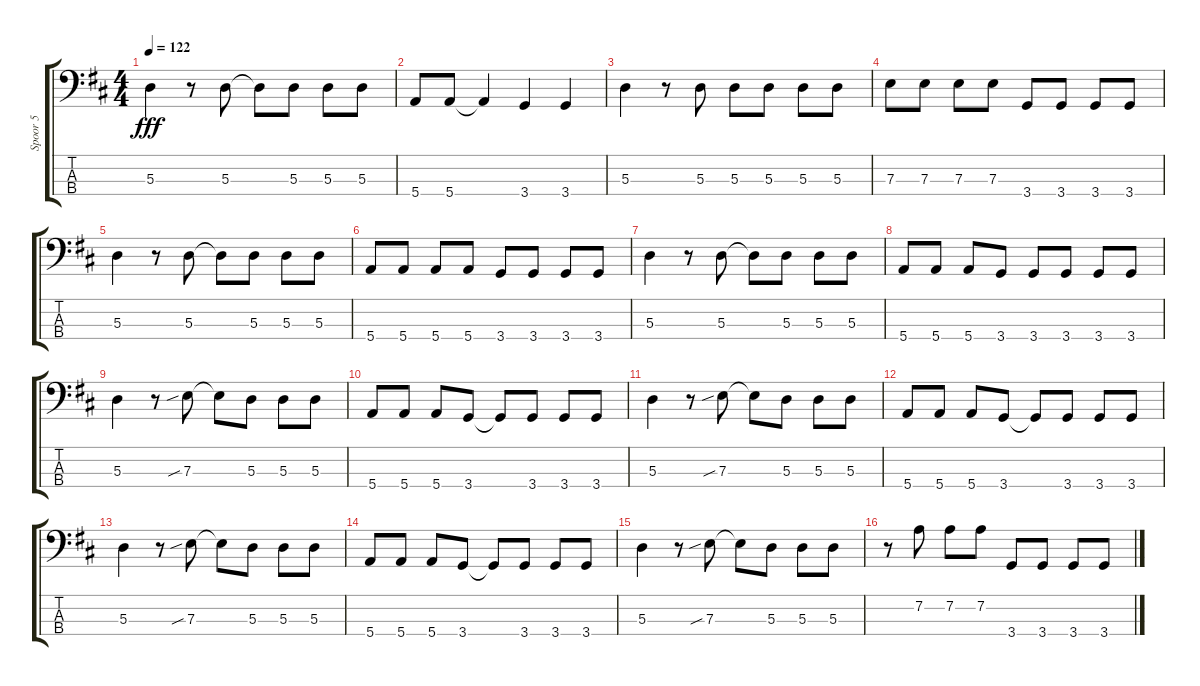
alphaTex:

\track ("Spoor 5" "Spoor 5") {instrument electricbassfinger}
\staff {score tabs}
\tuning (G2 D2 A1 E1) {hide}
\ts (4 4)
\tempo 122
\clef f4
\ks d
5.3.4{dy fff} r.8 5.3.8 5.3{t}.8 5.3.8 5.3.8 5.3.8 |
5.4.8 5.4.8 5.4{t}.4 3.4.4 3.4.4 |
5.3.4 r.8 5.3.8 5.3.8 5.3.8 5.3.8 5.3.8 |
7.3.8 7.3.8 7.3.8 7.3.8 3.4.8 3.4.8 3.4.8 3.4.8 |
5.3.4 r.8 5.3.8 5.3{t}.8 5.3.8 5.3.8 5.3.8 |
5.4.8 5.4.8 5.4.8 5.4.8 3.4.8 3.4.8 3.4.8 3.4.8 |
5.3.4 r.8 5.3.8 5.3{t}.8 5.3.8 5.3.8 5.3.8 |
5.4.8 5.4.8 5.4.8 3.4.8 3.4.8 3.4.8 3.4.8 3.4.8 |
5.3.4 r.8 7.3{sib}.8 7.3{t}.8 5.3.8 5.3.8 5.3.8 |
5.4.8 5.4.8 5.4.8 3.4.8 3.4{t}.8 3.4.8 3.4.8 3.4.8 |
5.3.4 r.8 7.3{sib}.8 7.3{t}.8 5.3.8 5.3.8 5.3.8 |
5.4.8 5.4.8 5.4.8 3.4.8 3.4{t}.8 3.4.8 3.4.8 3.4.8 |
5.3.4 r.8 7.3{sib}.8 7.3{t}.8 5.3.8 5.3.8 5.3.8 |
5.4.8 5.4.8 5.4.8 3.4.8 3.4{t}.8 3.4.8 3.4.8 3.4.8 |
5.3.4 r.8 7.3{sib}.8 7.3{t}.8 5.3.8 5.3.8 5.3.8 |
r.8 7.2.8 7.2.8 7.2.8 3.4.8 3.4.8 3.4.8 3.4.8
